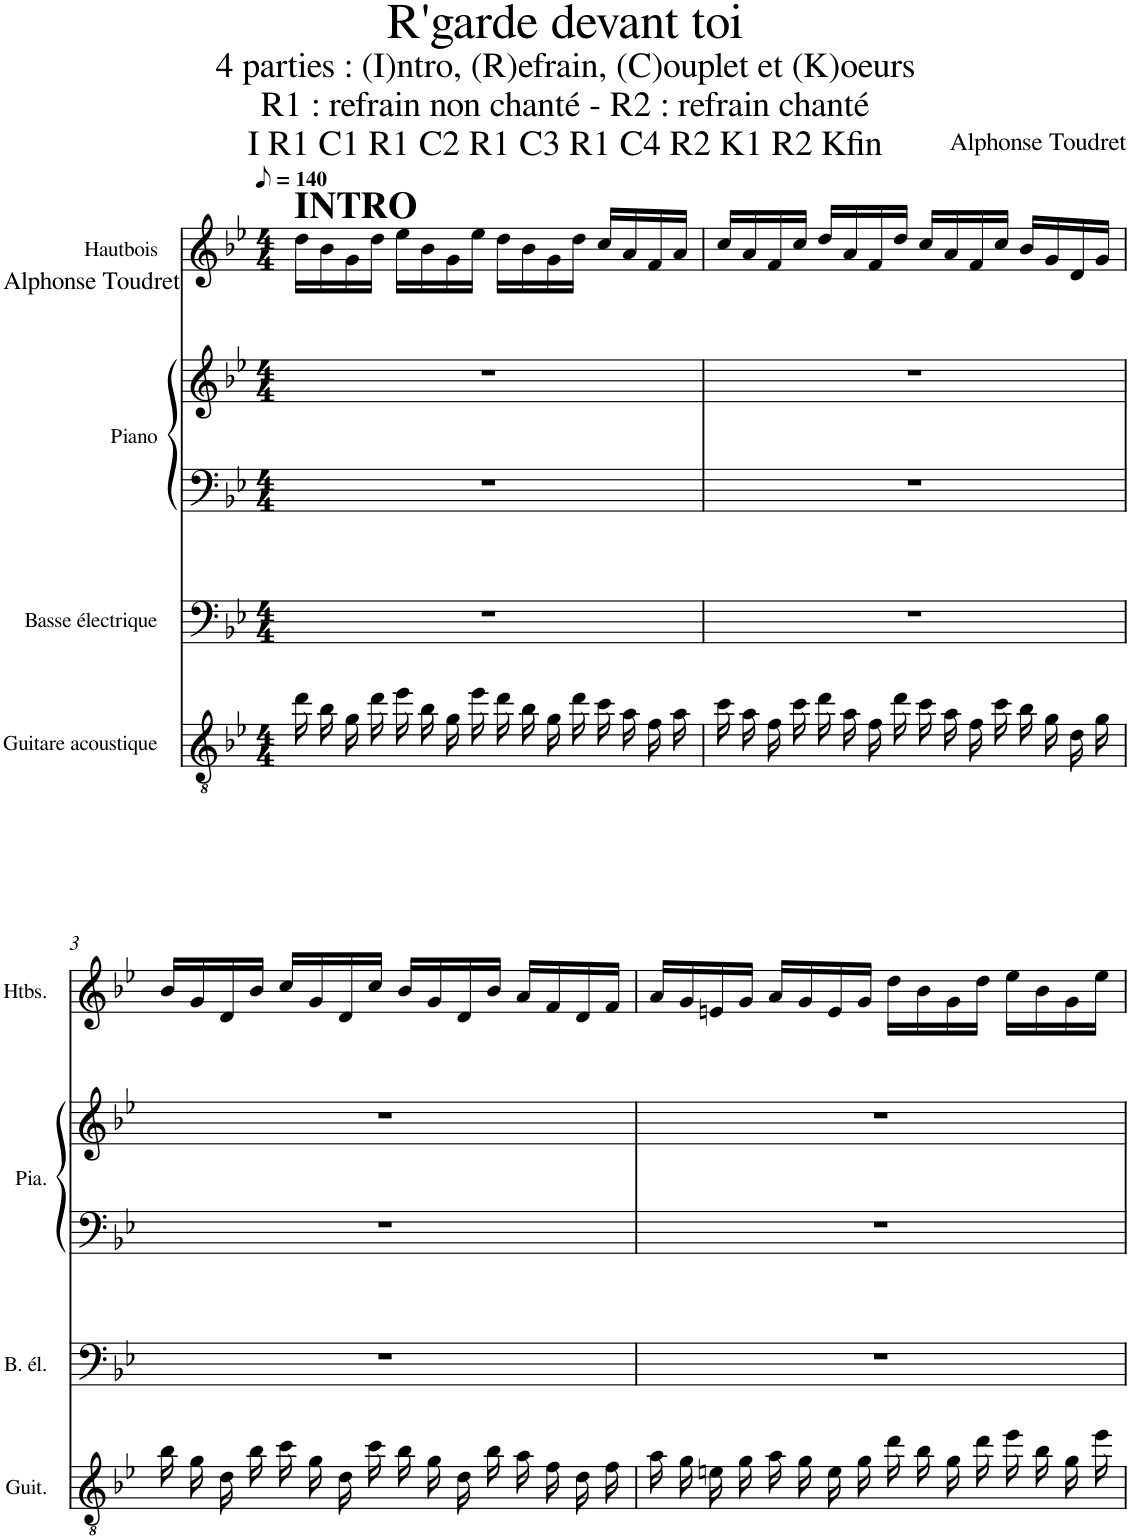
**kern	**kern	**kern	**kern	**kern
*part4	*part3	*part2	*part2	*part1
*staff5	*staff4	*staff3	*staff2	*staff1
*I"Guitare acoustique	*I"Basse électrique	*I"Piano	*	*I"Hautbois
*I'Guit.	*I'B. él.	*I'Pia.	*	*I'Htbs.
*clefGv2	*clefF4	*clefF4	*clefG2	*clefG2
*	*Trd7c12	*	*	*Trd12c21
*k[b-e-]	*k[b-e-]	*k[b-e-]	*k[b-e-]	*k[b-e-]
*M4/4	*M4/4	*M4/4	*M4/4	*M4/4
*MM70	*MM70	*MM70	*MM70	*MM70
=1	=1	=1	=1	=1
!	!	!	!	!LO:TX:a:B:t=INTRO
16dd\LL	1r	1r	1r	16dd\LL
16b-\J	.	.	.	16b-\
16g\L	.	.	.	16g\
16dd\JJ	.	.	.	16dd\JJ
16ee-\LL	.	.	.	16ee-\LL
16b-\J	.	.	.	16b-\
16g\L	.	.	.	16g\
16ee-\JJ	.	.	.	16ee-\JJ
16dd\LL	.	.	.	16dd\LL
16b-\J	.	.	.	16b-\
16g\L	.	.	.	16g\
16dd\JJ	.	.	.	16dd\JJ
16cc\LL	.	.	.	16cc/LL
16a\J	.	.	.	16a/
16f\L	.	.	.	16f/
16a\JJ	.	.	.	16a/JJ
=2	=2	=2	=2	=2
16cc\LL	1r	1r	1r	16cc/LL
16a\J	.	.	.	16a/
16f\L	.	.	.	16f/
16cc\JJ	.	.	.	16cc/JJ
16dd\LL	.	.	.	16dd/LL
16a\J	.	.	.	16a/
16f\L	.	.	.	16f/
16dd\JJ	.	.	.	16dd/JJ
16cc\LL	.	.	.	16cc/LL
16a\J	.	.	.	16a/
16f\L	.	.	.	16f/
16cc\JJ	.	.	.	16cc/JJ
16b-\LL	.	.	.	16b-/LL
16g\J	.	.	.	16g/
16d\L	.	.	.	16d/
16g\JJ	.	.	.	16g/JJ
!!LO:LB:g=z
=3	=3	=3	=3	=3
16b-\LL	1r	1r	1r	16b-/LL
16g\J	.	.	.	16g/
16d\L	.	.	.	16d/
16b-\JJ	.	.	.	16b-/JJ
16cc\LL	.	.	.	16cc/LL
16g\J	.	.	.	16g/
16d\L	.	.	.	16d/
16cc\JJ	.	.	.	16cc/JJ
16b-\LL	.	.	.	16b-/LL
16g\J	.	.	.	16g/
16d\L	.	.	.	16d/
16b-\JJ	.	.	.	16b-/JJ
16a\LL	.	.	.	16a/LL
16f\J	.	.	.	16f/
16d\L	.	.	.	16d/
16f\JJ	.	.	.	16f/JJ
=4	=4	=4	=4	=4
16a\LL	1r	1r	1r	16a/LL
16g\J	.	.	.	16g/
16en\L	.	.	.	16en/
16g\JJ	.	.	.	16g/JJ
16a\LL	.	.	.	16a/LL
16g\J	.	.	.	16g/
16e\L	.	.	.	16e/
16g\JJ	.	.	.	16g/JJ
16dd\LL	.	.	.	16dd\LL
16b-\J	.	.	.	16b-\
16g\L	.	.	.	16g\
16dd\JJ	.	.	.	16dd\JJ
16ee-\LL	.	.	.	16ee-\LL
16b-\J	.	.	.	16b-\
16g\L	.	.	.	16g\
16ee-\JJ	.	.	.	16ee-\JJ
=	=	=	=	=
*-	*-	*-	*-	*-
